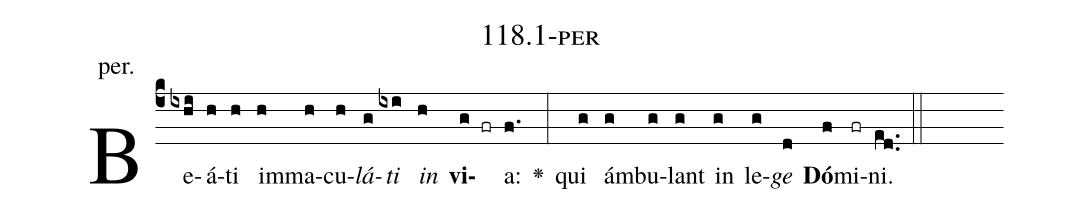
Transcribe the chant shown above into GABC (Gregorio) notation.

name: 118.1-per;
annotation: per.;
%%
(c4)Be(ixhi)á(h)ti(h) im(h)ma(h)cu(h)<i>lá</i>(g)<i>ti</i>(ixi) <i>in</i>(h) <b>vi</b>(g fr)a:(f.) <v>\greheightstar</v>(:) qui(g) ám(g)bu(g)lant(g) in(g) le(g)<i>ge</i>(d) <b>Dó</b>(f)mi(fr)ni.(ed..) (::)


%E(g) u(g) o(g) u(d) a(f) e.(ed..) (::)
